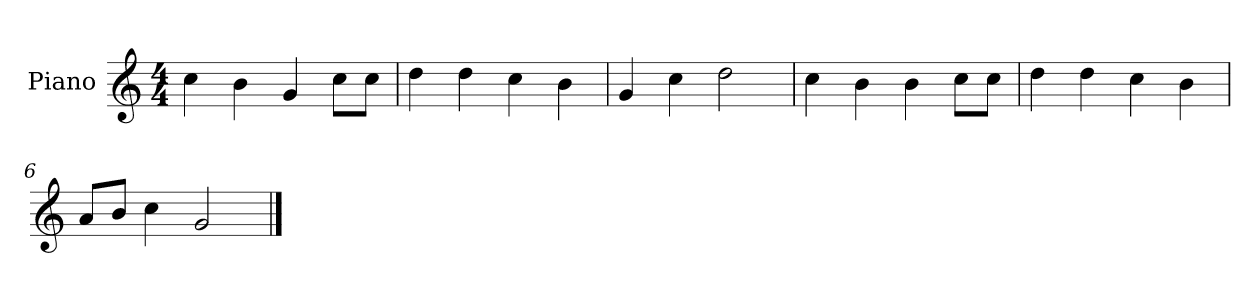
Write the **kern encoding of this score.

**kern
*part1
*staff1
*I"Piano
*I'P-no
*clefG2
*k[]
*M4/4
*MM90
=1
4cc\
4b\
4g/
8cc\L
8cc\J
=2
4dd\
4dd\
4cc\
4b\
=3
4g/
4cc\
2dd\
=4
4cc\
4b\
4b\
8cc\L
8cc\J
=5
4dd\
4dd\
4cc\
4b\
=6
8a/L
8b/J
4cc\
2g/
==
*-
